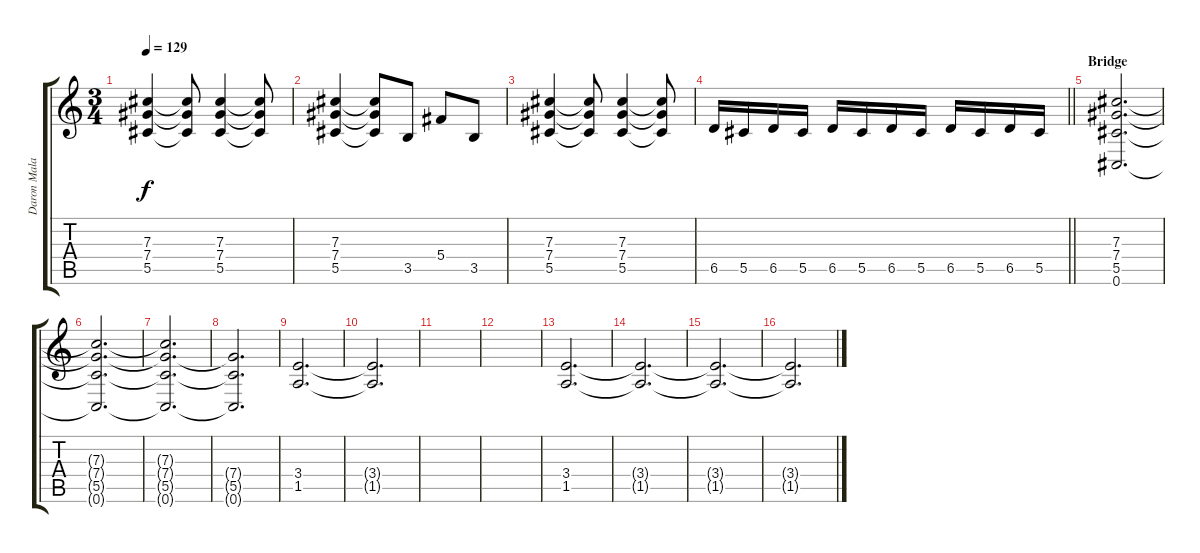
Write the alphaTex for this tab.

\track ("Daron Malakian 1" "Daron Mala") {instrument distortionguitar}
\staff {score tabs}
\tuning (Eb4 Bb3 Gb3 Db3 Ab2 Db2) {hide}
\ts (3 4)
\tempo 129
\clef g2
\ks c
(7.3 7.4 5.5).4{dy f} (7.3{t} 7.4{t} 5.5{t}).8 (7.3 7.4 5.5).4 (7.3{t} 7.4{t} 5.5{t}).8 |
(7.3 7.4 5.5).4 (7.3{t} 7.4{t} 5.5{t}).8 3.5.8 5.4.8 3.5.8 |
(7.3 7.4 5.5).4 (7.3{t} 7.4{t} 5.5{t}).8 (7.3 7.4 5.5).4 (7.3{t} 7.4{t} 5.5{t}).8 |
\barLineRight lightlight
6.5.16 5.5.16 6.5.16 5.5.16 6.5.16 5.5.16 6.5.16 5.5.16 6.5.16 5.5.16 6.5.16 5.5.16 |
\section ("" "Bridge")
(7.3 7.4 5.5 0.6).2{d} |
(7.3{t} 7.4{t} 5.5{t} 0.6{t}).2{d} |
(7.3{t} 7.4{t} 5.5{t} 0.6{t}).2{d} |
(7.4{t} 5.5{t} 0.6{t}).2{d} |
(3.4 1.5).2{d} |
(3.4{t} 1.5{t}).2{d} |
|
|
(3.4 1.5).2{d} |
(3.4{t} 1.5{t}).2{d} |
(3.4{t} 1.5{t}).2{d} |
(3.4{t} 1.5{t}).2{d}
